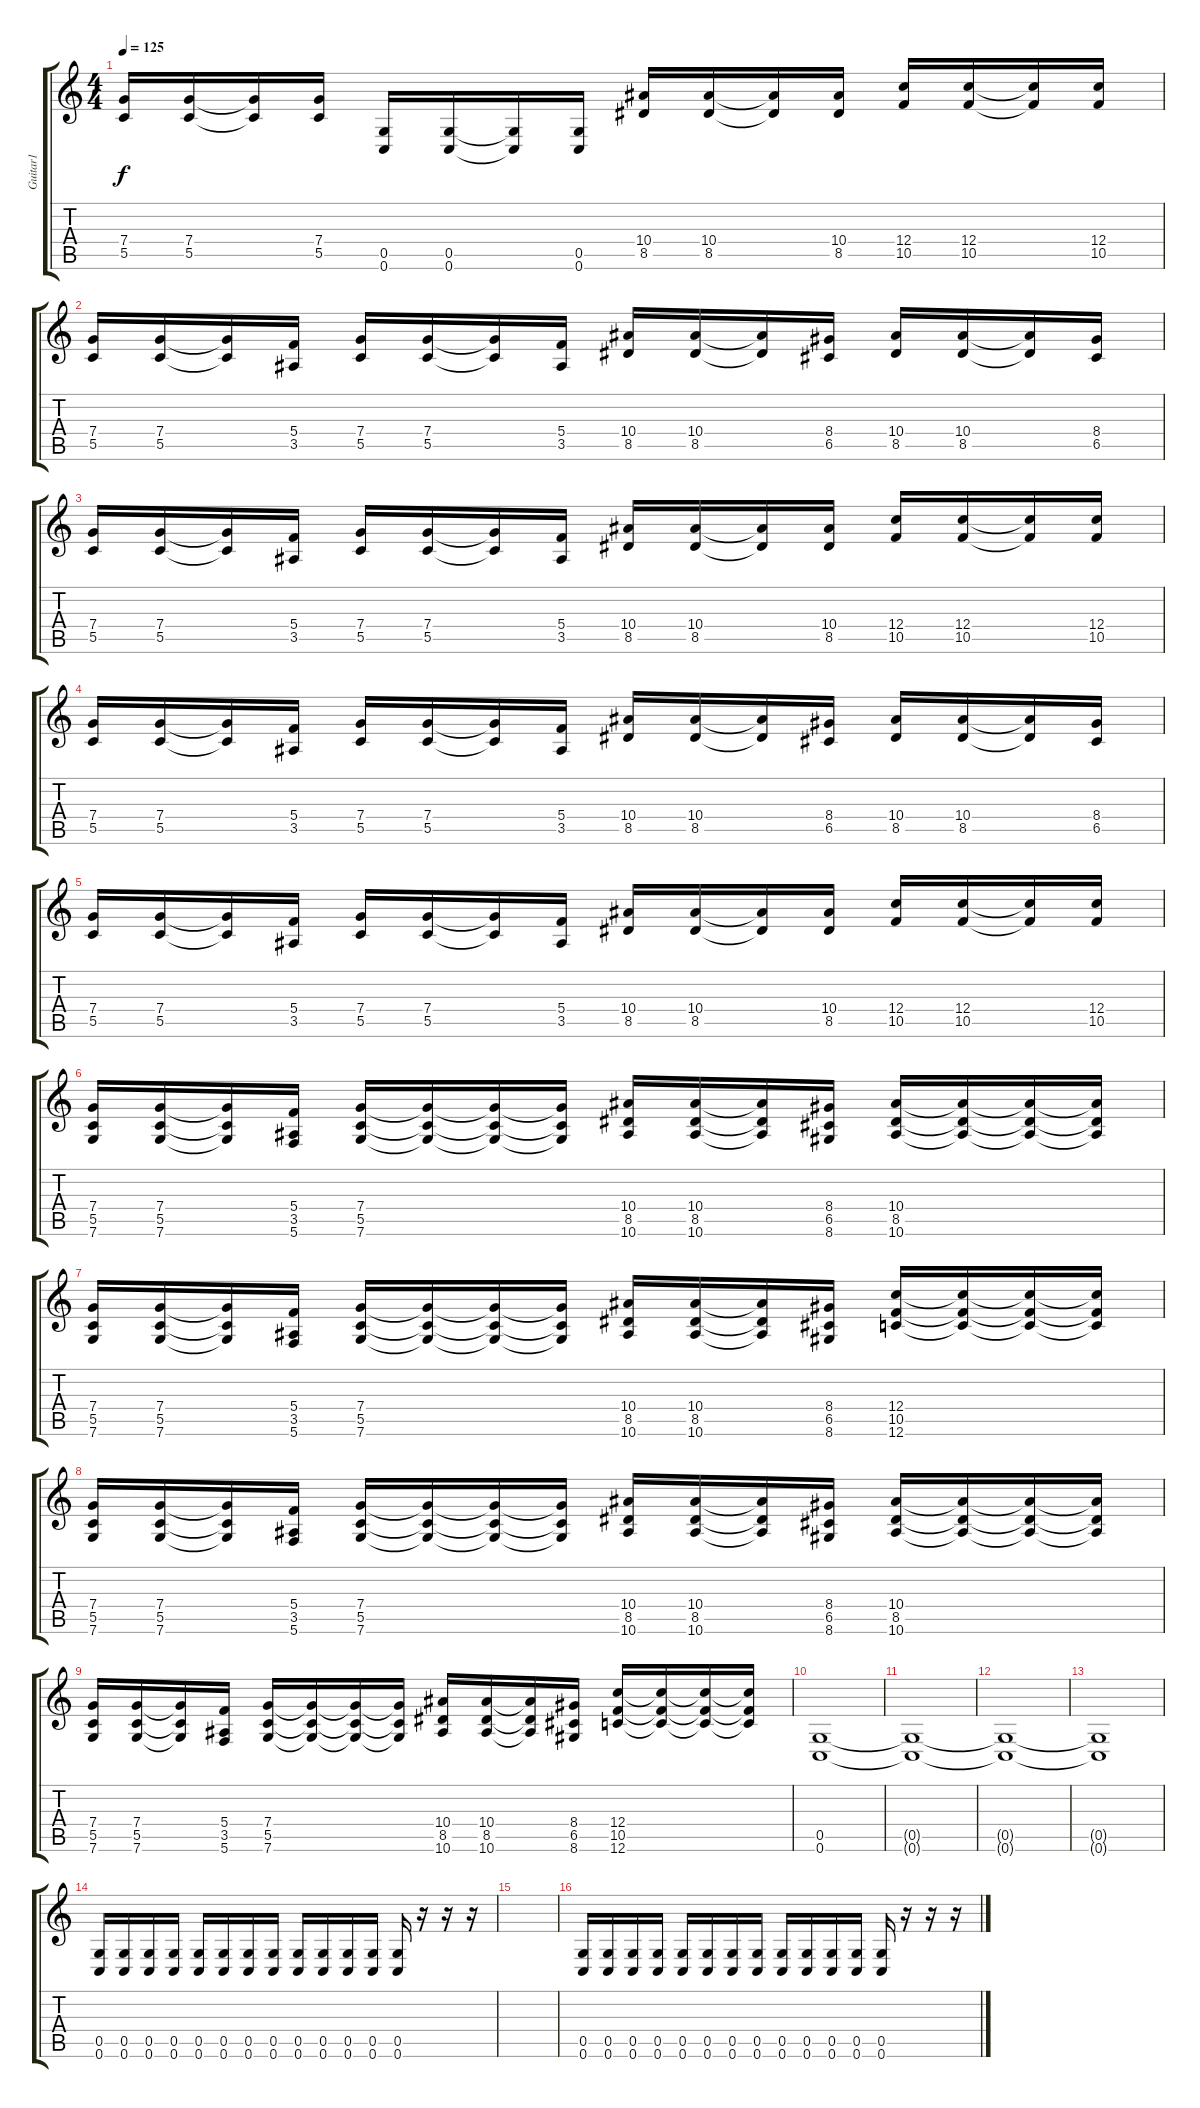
\track ("Guitar1" "Guitar1") {instrument distortionguitar}
\staff {score tabs}
\tuning (D4 A3 F3 C3 G2 C2) {hide}
\ts (4 4)
\tempo 125
\clef g2
\ks c
(7.4 5.5).16{dy f} (7.4 5.5).16 (7.4{t} 5.5{t}).16 (7.4 5.5).16 (0.5 0.6).16 (0.5 0.6).16 (0.5{t} 0.6{t}).16 (0.5 0.6).16 (10.4 8.5).16 (10.4 8.5).16 (10.4{t} 8.5{t}).16 (10.4 8.5).16 (12.4 10.5).16 (12.4 10.5).16 (12.4{t} 10.5{t}).16 (12.4 10.5).16 |
(7.4 5.5).16 (7.4 5.5).16 (7.4{t} 5.5{t}).16 (5.4 3.5).16 (7.4 5.5).16 (7.4 5.5).16 (7.4{t} 5.5{t}).16 (5.4 3.5).16 (10.4 8.5).16 (10.4 8.5).16 (10.4{t} 8.5{t}).16 (8.4 6.5).16 (10.4 8.5).16 (10.4 8.5).16 (10.4{t} 8.5{t}).16 (8.4 6.5).16 |
(7.4 5.5).16 (7.4 5.5).16 (7.4{t} 5.5{t}).16 (5.4 3.5).16 (7.4 5.5).16 (7.4 5.5).16 (7.4{t} 5.5{t}).16 (5.4 3.5).16 (10.4 8.5).16 (10.4 8.5).16 (10.4{t} 8.5{t}).16 (10.4 8.5).16 (12.4 10.5).16 (12.4 10.5).16 (12.4{t} 10.5{t}).16 (12.4 10.5).16 |
(7.4 5.5).16 (7.4 5.5).16 (7.4{t} 5.5{t}).16 (5.4 3.5).16 (7.4 5.5).16 (7.4 5.5).16 (7.4{t} 5.5{t}).16 (5.4 3.5).16 (10.4 8.5).16 (10.4 8.5).16 (10.4{t} 8.5{t}).16 (8.4 6.5).16 (10.4 8.5).16 (10.4 8.5).16 (10.4{t} 8.5{t}).16 (8.4 6.5).16 |
(7.4 5.5).16 (7.4 5.5).16 (7.4{t} 5.5{t}).16 (5.4 3.5).16 (7.4 5.5).16 (7.4 5.5).16 (7.4{t} 5.5{t}).16 (5.4 3.5).16 (10.4 8.5).16 (10.4 8.5).16 (10.4{t} 8.5{t}).16 (10.4 8.5).16 (12.4 10.5).16 (12.4 10.5).16 (12.4{t} 10.5{t}).16 (12.4 10.5).16 |
(7.4 5.5 7.6).16 (7.4 5.5 7.6).16 (7.4{t} 5.5{t} 7.6{t}).16 (5.4 3.5 5.6).16 (7.4 5.5 7.6).16 (7.4{t} 5.5{t} 7.6{t}).16 (7.4{t} 5.5{t} 7.6{t}).16 (7.4{t} 5.5{t} 7.6{t}).16 (10.4 8.5 10.6).16 (10.4 8.5 10.6).16 (10.4{t} 8.5{t} 10.6{t}).16 (8.4 6.5 8.6).16 (10.4 8.5 10.6).16 (10.4{t} 8.5{t} 10.6{t}).16 (10.4{t} 8.5{t} 10.6{t}).16 (10.4{t} 8.5{t} 10.6{t}).16 |
(7.4 5.5 7.6).16 (7.4 5.5 7.6).16 (7.4{t} 5.5{t} 7.6{t}).16 (5.4 3.5 5.6).16 (7.4 5.5 7.6).16 (7.4{t} 5.5{t} 7.6{t}).16 (7.4{t} 5.5{t} 7.6{t}).16 (7.4{t} 5.5{t} 7.6{t}).16 (10.4 8.5 10.6).16 (10.4 8.5 10.6).16 (10.4{t} 8.5{t} 10.6{t}).16 (8.4 6.5 8.6).16 (12.4 10.5 12.6).16 (12.4{t} 10.5{t} 12.6{t}).16 (12.4{t} 10.5{t} 12.6{t}).16 (12.4{t} 10.5{t} 12.6{t}).16 |
(7.4 5.5 7.6).16 (7.4 5.5 7.6).16 (7.4{t} 5.5{t} 7.6{t}).16 (5.4 3.5 5.6).16 (7.4 5.5 7.6).16 (7.4{t} 5.5{t} 7.6{t}).16 (7.4{t} 5.5{t} 7.6{t}).16 (7.4{t} 5.5{t} 7.6{t}).16 (10.4 8.5 10.6).16 (10.4 8.5 10.6).16 (10.4{t} 8.5{t} 10.6{t}).16 (8.4 6.5 8.6).16 (10.4 8.5 10.6).16 (10.4{t} 8.5{t} 10.6{t}).16 (10.4{t} 8.5{t} 10.6{t}).16 (10.4{t} 8.5{t} 10.6{t}).16 |
(7.4 5.5 7.6).16 (7.4 5.5 7.6).16 (7.4{t} 5.5{t} 7.6{t}).16 (5.4 3.5 5.6).16 (7.4 5.5 7.6).16 (7.4{t} 5.5{t} 7.6{t}).16 (7.4{t} 5.5{t} 7.6{t}).16 (7.4{t} 5.5{t} 7.6{t}).16 (10.4 8.5 10.6).16 (10.4 8.5 10.6).16 (10.4{t} 8.5{t} 10.6{t}).16 (8.4 6.5 8.6).16 (12.4 10.5 12.6).16 (12.4{t} 10.5{t} 12.6{t}).16 (12.4{t} 10.5{t} 12.6{t}).16 (12.4{t} 10.5{t} 12.6{t}).16 |
(0.5 0.6).1 |
(0.5{t} 0.6{t}).1 |
(0.5{t} 0.6{t}).1 |
(0.5{t} 0.6{t}).1 |
(0.5 0.6).16 (0.5 0.6).16 (0.5 0.6).16 (0.5 0.6).16 (0.5 0.6).16 (0.5 0.6).16 (0.5 0.6).16 (0.5 0.6).16 (0.5 0.6).16 (0.5 0.6).16 (0.5 0.6).16 (0.5 0.6).16 (0.5 0.6).16 r.16 r.16 r.16 |
|
(0.5 0.6).16 (0.5 0.6).16 (0.5 0.6).16 (0.5 0.6).16 (0.5 0.6).16 (0.5 0.6).16 (0.5 0.6).16 (0.5 0.6).16 (0.5 0.6).16 (0.5 0.6).16 (0.5 0.6).16 (0.5 0.6).16 (0.5 0.6).16 r.16 r.16 r.16
